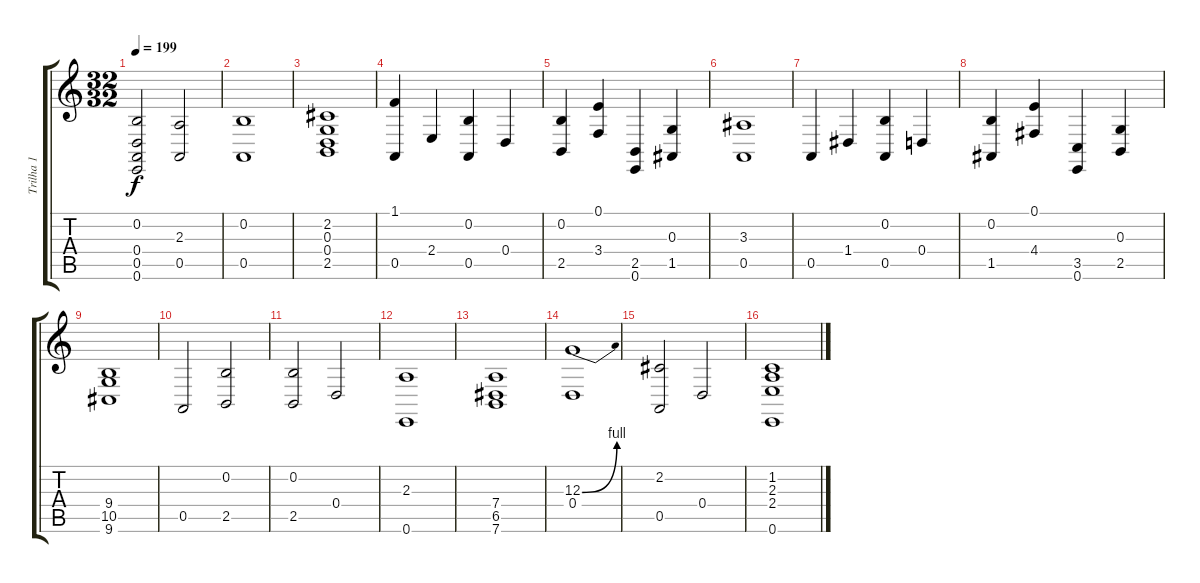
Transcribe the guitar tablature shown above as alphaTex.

\track ("Trilha 1" "Trilha 1") {instrument viola}
\staff {score tabs}
\tuning (E4 B3 G3 D3 A2 E2) {hide}
\ts (32 32)
\tempo 199
\clef g2
\ks c
(0.2 0.4 0.5 0.6).2{dy f} (2.3 0.5).2 |
(0.2 0.5).1 |
(2.2 0.3 0.4 2.5).1 |
(1.1 0.5).4 2.4.4 (0.2 0.5).4 0.4.4 |
(0.2 2.5).4 (0.1 3.4).4 (2.5 0.6).4 (0.3 1.5).4 |
(3.3 0.5).1 |
0.5.4 1.4.4 (0.2 0.5).4 0.4.4 |
(0.2 1.5).4 (0.1 4.4).4 (3.5 0.6).4 (0.3 2.5).4 |
(9.4 10.5 9.6).1 |
0.5.2 (0.2 2.5).2 |
(0.2 2.5).2 0.4.2 |
(2.3 0.6).1 |
(7.4 6.5 7.6).1 |
(12.3{be (bend 0 0 60 4)} 0.4).1 |
(2.2 0.5).2 0.4.2 |
(1.2 2.3 2.4 0.6).1
